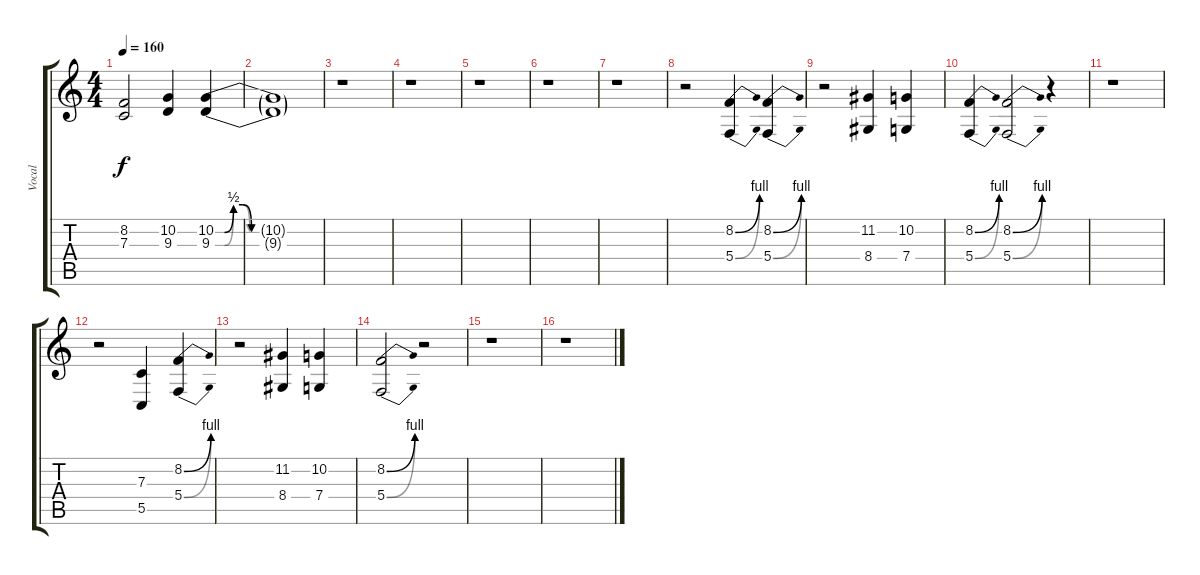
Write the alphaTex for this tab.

\track ("Vocal" "Vocal") {instrument flute}
\staff {score tabs}
\tuning (D4 A3 F3 C3 G2 C2) {hide}
\ts (4 4)
\tempo 160
\clef g2
\ks c
(8.2 7.3).2{dy f} (10.2 9.3).4 (10.2{be (custom 0 0 5 0 10 2 15 2 20 0 60 0)} 9.3{be (custom 0 0 5 0 10 2 15 2 19 0 60 0)}).4 |
(10.2{t} 9.3{t}).1 |
r.1 |
r.1 |
r.1 |
r.1 |
r.1 |
r.2 (8.2{be (bend 0 0 60 4)} 5.4{be (bend 0 0 60 4)}).4 (8.2{be (bend 0 0 60 4)} 5.4{be (bend 0 0 60 4)}).4 |
r.2 (11.2 8.4).4 (10.2 7.4).4 |
(8.2{be (bend 0 0 60 4)} 5.4{be (bend 0 0 60 4)}).4 (8.2{be (bend 0 0 60 4)} 5.4{be (bend 0 0 60 4)}).2 r.4 |
r.1 |
r.2 (7.3 5.5).4 (8.2{be (bend 0 0 60 4)} 5.4{be (bend 0 0 60 4)}).4 |
r.2 (11.2 8.4).4 (10.2 7.4).4 |
(8.2{be (bend 0 0 60 4)} 5.4{be (bend 0 0 60 4)}).2 r.2 |
r.1 |
r.1
